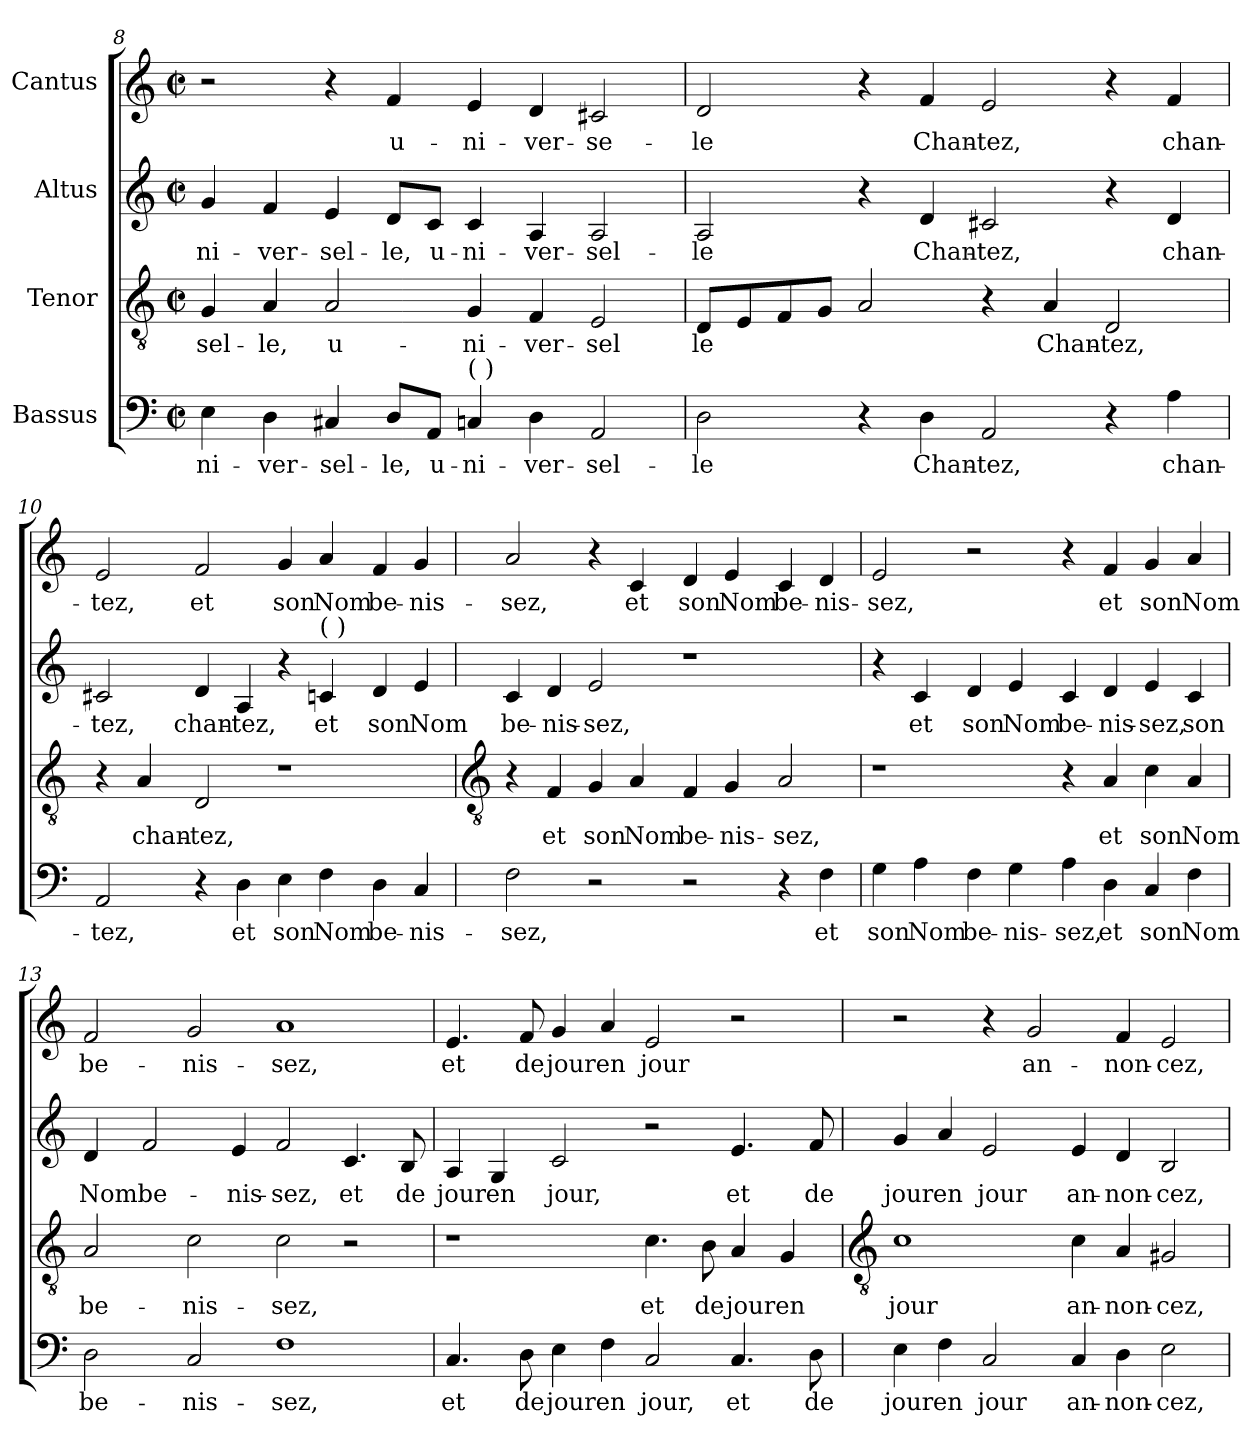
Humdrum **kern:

**kern	**text	**kern	**text	**kern	**text	**kern	**text
*part4	*part4	*part3	*part3	*part2	*part2	*part1	*part1
*staff4	*staff4	*staff3	*staff3	*staff2	*staff2	*staff1	*staff1
*I"Bassus	*	*I"Tenor	*	*I"Altus	*	*I"Cantus	*
*clefF4	*	*clefGv2	*	*clefG2	*	*clefG2	*
*k[]	*	*k[]	*	*k[]	*	*k[]	*
*C:	*	*C:	*	*C:	*	*C:	*
*M4/2	*	*M4/2	*	*M4/2	*	*M4/2	*
*met(c|)	*	*met(c|)	*	*met(c|)	*	*met(c|)	*
=8	=8	=8	=8	=8	=8	=8	=8
!	!LO:LY:b	!	!LO:LY:b	!	!LO:LY:b	!	!
4E	-ni-	4G	-sel-	4g	-ni-	2r	.
!	!LO:LY:b	!	!LO:LY:b	!	!LO:LY:b	!	!
4D	-ver-	4A	-le,	4f	-ver-	.	.
!	!LO:LY:b	!	!LO:LY:b	!	!LO:LY:b	!	!
4C#X	-sel-	2A	u-	4e	-sel-	4r	.
!	!LO:LY:b	!	!	!	!LO:LY:b	!	!LO:LY:b
8D/L	-le,	.	.	8d/L	-le,	4f	u-
!	!LO:LY:b	!	!	!	!LO:LY:b	!	!
8AA/J	u-	.	.	8c/J	u-	.	.
!LO:TX:a:t=(  )	!	!	!	!	!	!	!
!	!LO:LY:b	!	!LO:LY:b	!	!LO:LY:b	!	!LO:LY:b
4C	-ni-	4G	-ni-	4c	-ni-	4e	-ni-
!	!LO:LY:b	!	!LO:LY:b	!	!LO:LY:b	!	!LO:LY:b
4D	-ver-	4F	-ver-	4A	-ver-	4d	-ver-
!	!LO:LY:b	!	!LO:LY:b	!	!LO:LY:b	!	!LO:LY:b
2AA	-sel-	2E	-sel	2A	-sel-	2c#X	-se-
=9	=9	=9	=9	=9	=9	=9	=9
!	!LO:LY:b	!	!LO:LY:b	!	!LO:LY:b	!	!LO:LY:b
2D	-le	8DL	le	2A	-le	2d	-le
.	.	8E	.	.	.	.	.
.	.	8F	.	.	.	.	.
.	.	8GJ	.	.	.	.	.
4r	.	2A	.	4r	.	4r	.
!	!LO:LY:b	!	!	!	!LO:LY:b	!	!LO:LY:b
4D	Chan-	.	.	4d	Chan-	4f	Chan-
!	!LO:LY:b	!	!	!	!LO:LY:b	!	!LO:LY:b
2AA	-tez,	4r	.	2c#X	-tez,	2e	-tez,
!	!	!	!LO:LY:b	!	!	!	!
.	.	4A	Chan-	.	.	.	.
!	!	!	!LO:LY:b	!	!	!	!
4r	.	2D	-tez,	4r	.	4r	.
!	!LO:LY:b	!	!	!	!LO:LY:b	!	!LO:LY:b
4A	chan-	.	.	4d	chan-	4f	chan-
=10	=10	=10	=10	=10	=10	=10	=10
!	!LO:LY:b	!	!	!	!LO:LY:b	!	!LO:LY:b
2AA	-tez,	4r	.	2c#X	-tez,	2e	-tez,
!	!	!	!LO:LY:b	!	!	!	!
.	.	4A	chan-	.	.	.	.
!	!	!	!LO:LY:b	!	!LO:LY:b	!	!LO:LY:b
4r	.	2D	-tez,	4d	chan-	2f	et
!	!LO:LY:b	!	!	!	!LO:LY:b	!	!
4D	et	.	.	4A	-tez,	.	.
!	!LO:LY:b	!	!	!	!	!	!LO:LY:b
4E	son	1r	.	4r	.	4g	son
!	!	!	!	!LO:TX:a:t=(  )	!	!	!
!	!LO:LY:b	!	!	!	!LO:LY:b	!	!LO:LY:b
4F	Nom	.	.	4c	et	4a	Nom
!	!LO:LY:b	!	!	!	!LO:LY:b	!	!LO:LY:b
4D	be-	.	.	4d	son	4f	be-
!	!LO:LY:b	!	!	!	!LO:LY:b	!	!LO:LY:b
4C	-nis-	.	.	4e	Nom	4g	-nis-
!!LO:LB:g=z
=11	=11	=11	=11	=11	=11	=11	=11
*	*	*clefGv2	*	*	*	*	*
!	!LO:LY:b	!	!	!	!LO:LY:b	!	!LO:LY:b
2F	-sez,	4r	.	4c	be-	2a	-sez,
!	!	!	!LO:LY:b	!	!LO:LY:b	!	!
.	.	4F	et	4d	-nis-	.	.
!	!	!	!LO:LY:b	!	!LO:LY:b	!	!
2r	.	4G	son	2e	-sez,	4r	.
!	!	!	!LO:LY:b	!	!	!	!LO:LY:b
.	.	4A	Nom	.	.	4c	et
!	!	!	!LO:LY:b	!	!	!	!LO:LY:b
2r	.	4F	be-	1r	.	4d	son
!	!	!	!LO:LY:b	!	!	!	!LO:LY:b
.	.	4G	-nis-	.	.	4e	Nom
!	!	!	!LO:LY:b	!	!	!	!LO:LY:b
4r	.	2A	-sez,	.	.	4c	be-
!	!LO:LY:b	!	!	!	!	!	!LO:LY:b
4F	et	.	.	.	.	4d	-nis-
=12	=12	=12	=12	=12	=12	=12	=12
!	!LO:LY:b	!	!	!	!	!	!LO:LY:b
4G	son	1r	.	4r	.	2e	-sez,
!	!LO:LY:b	!	!	!	!LO:LY:b	!	!
4A	Nom	.	.	4c	et	.	.
!	!LO:LY:b	!	!	!	!LO:LY:b	!	!
4F	be-	.	.	4d	son	2r	.
!	!LO:LY:b	!	!	!	!LO:LY:b	!	!
4G	-nis-	.	.	4e	Nom	.	.
!	!LO:LY:b	!	!	!	!LO:LY:b	!	!
4A	-sez,	4r	.	4c	be-	4r	.
!	!LO:LY:b	!	!LO:LY:b	!	!LO:LY:b	!	!LO:LY:b
4D	et	4A	et	4d	-nis-	4f	et
!	!LO:LY:b	!	!LO:LY:b	!	!LO:LY:b	!	!LO:LY:b
4C	son	4c	son	4e	-sez,	4g	son
!	!LO:LY:b	!	!LO:LY:b	!	!LO:LY:b	!	!LO:LY:b
4F	Nom	4A	Nom	4c	son	4a	Nom
=13	=13	=13	=13	=13	=13	=13	=13
!	!LO:LY:b	!	!LO:LY:b	!	!LO:LY:b	!	!LO:LY:b
2D	be-	2A	be-	4d	Nom	2f	be-
!	!	!	!	!	!LO:LY:b	!	!
.	.	.	.	2f	be-	.	.
!	!LO:LY:b	!	!LO:LY:b	!	!	!	!LO:LY:b
2C	-nis-	2c	-nis-	.	.	2g	-nis-
!	!	!	!	!	!LO:LY:b	!	!
.	.	.	.	4e	-nis-	.	.
!	!LO:LY:b	!	!LO:LY:b	!	!LO:LY:b	!	!LO:LY:b
1F	-sez,	2c	-sez,	2f	-sez,	1a	-sez,
!	!	!	!	!	!LO:LY:b	!	!
.	.	2r	.	4.c	et	.	.
!	!	!	!	!	!LO:LY:b	!	!
.	.	.	.	8B	de	.	.
=14	=14	=14	=14	=14	=14	=14	=14
!	!LO:LY:b	!	!	!	!LO:LY:b	!	!LO:LY:b
4.C	et	1r	.	4A	jour	4.e	et
!	!	!	!	!	!LO:LY:b	!	!
.	.	.	.	4G	en	.	.
!	!LO:LY:b	!	!	!	!	!	!LO:LY:b
8D	de	.	.	.	.	8f	de
!	!LO:LY:b	!	!	!	!LO:LY:b	!	!LO:LY:b
4E	jour	.	.	2c	jour,	4g	jour
!	!LO:LY:b	!	!	!	!	!	!LO:LY:b
4F	en	.	.	.	.	4a	en
!	!LO:LY:b	!	!LO:LY:b	!	!	!	!LO:LY:b
2C	jour,	4.c	et	2r	.	2e	jour
!	!	!	!LO:LY:b	!	!	!	!
.	.	8B	de	.	.	.	.
!	!LO:LY:b	!	!LO:LY:b	!	!LO:LY:b	!	!
4.C	et	4A	jour	4.e	et	2r	.
!	!	!	!LO:LY:b	!	!	!	!
.	.	4G	en	.	.	.	.
!	!LO:LY:b	!	!	!	!LO:LY:b	!	!
8D	de	.	.	8f	de	.	.
!!LO:LB:g=z
=15	=15	=15	=15	=15	=15	=15	=15
*	*	*clefGv2	*	*	*	*	*
!	!LO:LY:b	!	!LO:LY:b	!	!LO:LY:b	!	!
4E	jour	1c	jour	4g	jour	2r	.
!	!LO:LY:b	!	!	!	!LO:LY:b	!	!
4F	en	.	.	4a	en	.	.
!	!LO:LY:b	!	!	!	!LO:LY:b	!	!
2C	jour	.	.	2e	jour	4r	.
!	!	!	!	!	!	!	!LO:LY:b
.	.	.	.	.	.	2g	an-
!	!LO:LY:b	!	!LO:LY:b	!	!LO:LY:b	!	!
4C	an-	4c	an-	4e	an-	.	.
!	!LO:LY:b	!	!LO:LY:b	!	!LO:LY:b	!	!LO:LY:b
4D	-non-	4A	-non-	4d	-non-	4f	-non-
!	!LO:LY:b	!	!LO:LY:b	!	!LO:LY:b	!	!LO:LY:b
2E	-cez,	2G#	-cez,	2B	-cez,	2e	-cez,
=	=	=	=	=	=	=	=
*-	*-	*-	*-	*-	*-	*-	*-
